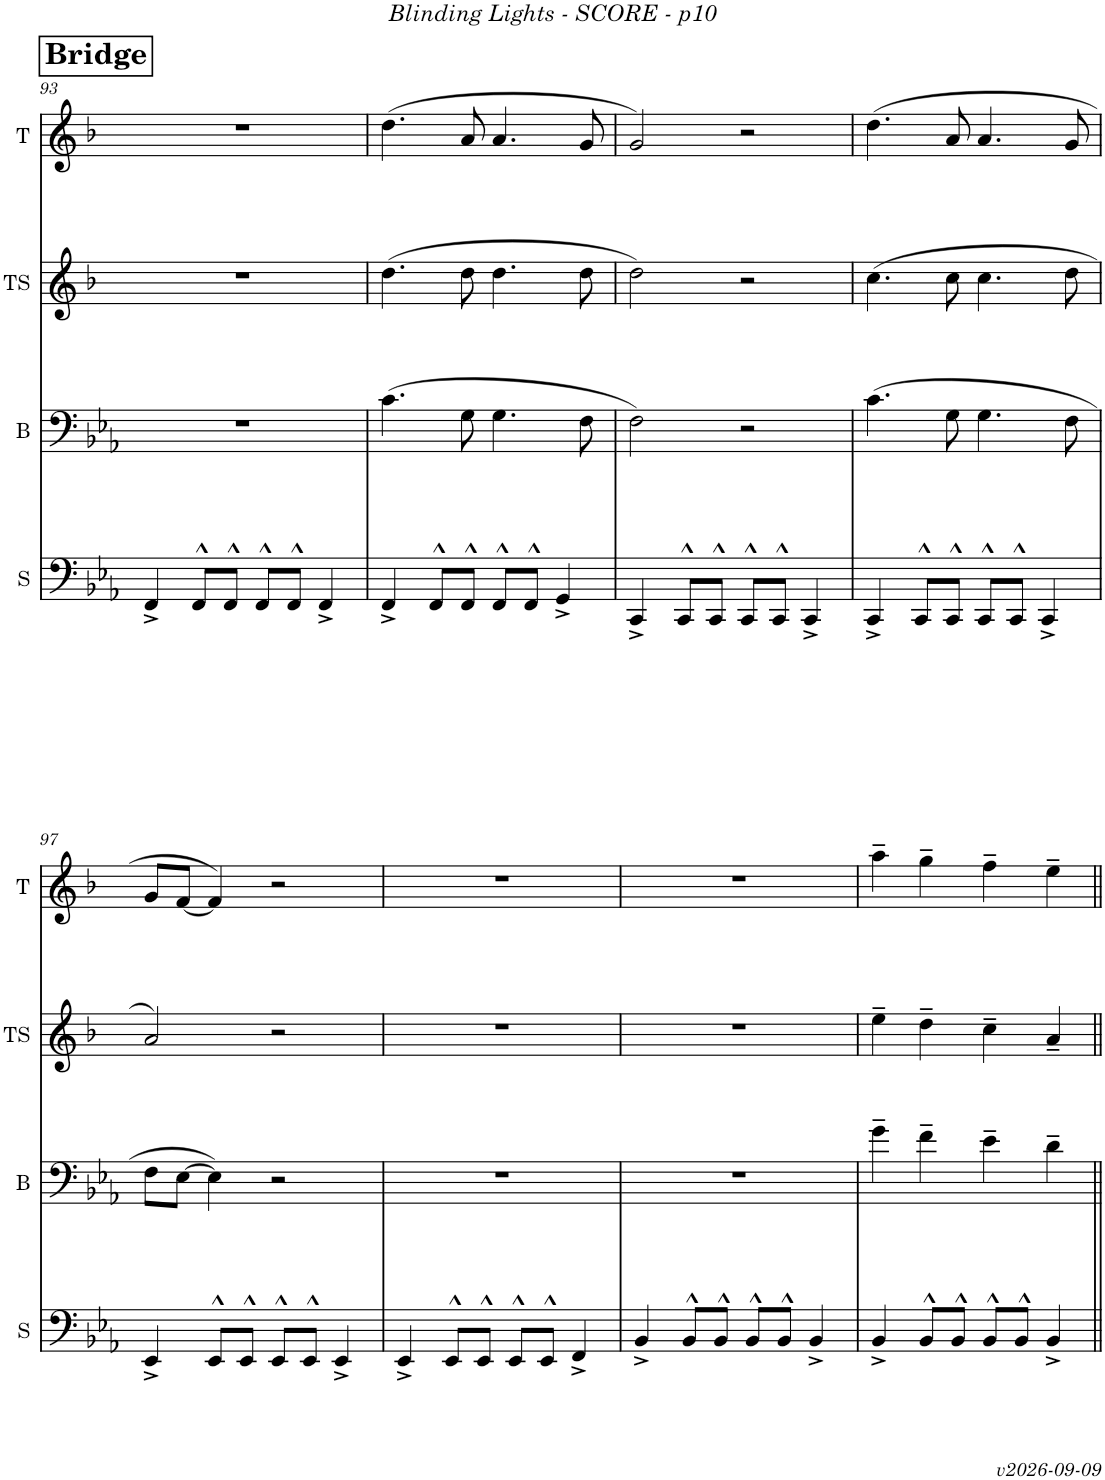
**kern	**kern	**kern	**kern
*part4	*part3	*part2	*part1
*staff4	*staff3	*staff2	*staff1
*I"Sousa	*I"Trombone	*I"Tenor Sax	*I"Trumpet
*I'S	*	*I'TS	*I'T
!!LO:PB:g=z
*clefF4	*clefF4	*clefG2	*clefG2
*	*	*Trd8c14	*Trd1c2
*k[b-e-a-]	*k[b-e-a-]	*k[b-]	*k[b-]
*M4/4	*M4/4	*M4/4	*M4/4
!!LO:REH:place=s1:a:B:fs=14:t=Bridge
=93	=93	=93	=93
4FF^/	1r	1r	1r
8FF^^/L	.	.	.
8FF^^/J	.	.	.
8FF^^/L	.	.	.
8FF^^/J	.	.	.
4FF^/	.	.	.
=94	=94	=94	=94
4FF^/	(4.c\	(4.dd\	(4.dd\
8FF^^/L	.	.	.
8FF^^/J	8G\	8dd\	8a/
8FF^^/L	4.G\	4.dd\	4.a/
8FF^^/J	.	.	.
4GG^/	.	.	.
.	8F\	8dd\	8g/
=95	=95	=95	=95
4CC^/	2F\)	2dd\)	2g/)
8CC^^/L	.	.	.
8CC^^/J	.	.	.
8CC^^/L	2r	2r	2r
8CC^^/J	.	.	.
4CC^/	.	.	.
=96	=96	=96	=96
4CC^/	(4.c\	(4.cc\	(4.dd\
8CC^^/L	.	.	.
8CC^^/J	8G\	8cc\	8a/
8CC^^/L	4.G\	4.cc\	4.a/
8CC^^/J	.	.	.
4CC^/	.	.	.
.	8F\	8dd\	8g/
!!LO:LB:g=z
=97	=97	=97	=97
4EE-^/	8F\L	2a/)	8g/L
.	[8E-\J	.	[8f/J
8EE-^^/L	4E-\])	.	4f/])
8EE-^^/J	.	.	.
8EE-^^/L	2r	2r	2r
8EE-^^/J	.	.	.
4EE-^/	.	.	.
=98	=98	=98	=98
4EE-^/	1r	1r	1r
8EE-^^/L	.	.	.
8EE-^^/J	.	.	.
8EE-^^/L	.	.	.
8EE-^^/J	.	.	.
4FF^/	.	.	.
=99	=99	=99	=99
4BB-^/	1r	1r	1r
8BB-^^/L	.	.	.
8BB-^^/J	.	.	.
8BB-^^/L	.	.	.
8BB-^^/J	.	.	.
4BB-^/	.	.	.
=100	=100	=100	=100
4BB-^/	4g~\	4ee~\	4aa~\
8BB-^^/L	4f~\	4dd~\	4gg~\
8BB-^^/J	.	.	.
8BB-^^/L	4e-~\	4cc~\	4ff~\
8BB-^^/J	.	.	.
4BB-^/	4d~\	4a~/	4ee~\
=||	=||	=||	=||
*-	*-	*-	*-
